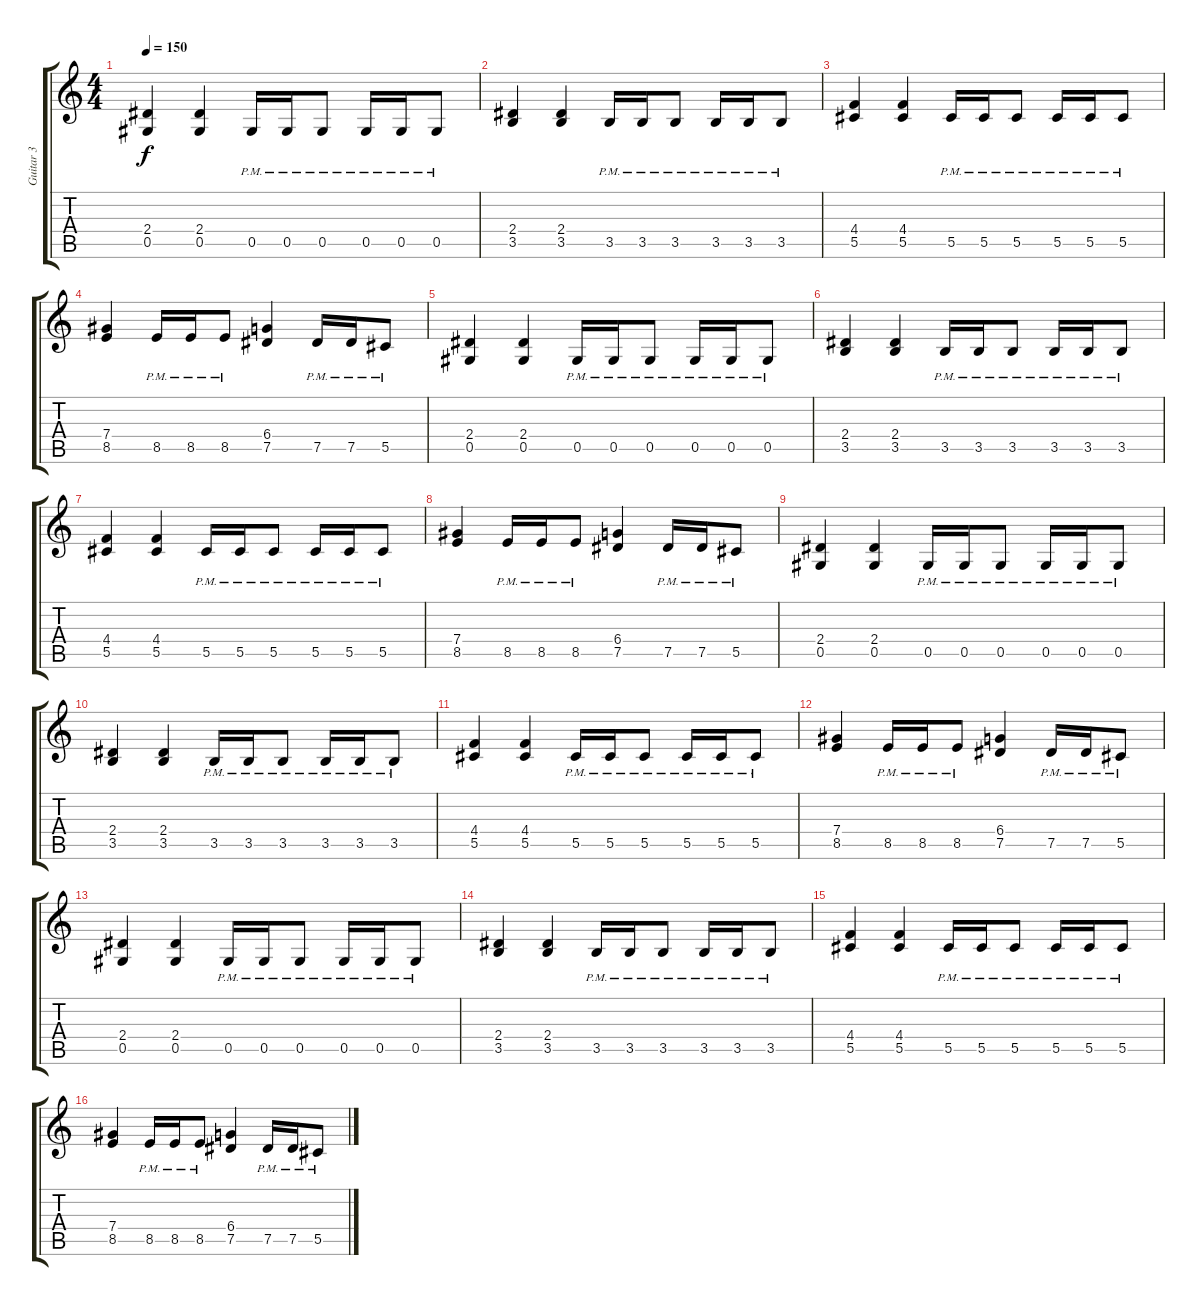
\track ("Guitar 3" "Guitar 3") {instrument overdrivenguitar}
\staff {score tabs}
\tuning (Eb4 Bb3 Gb3 Db3 Ab2 Eb2) {hide}
\ts (4 4)
\section ("" "")
\tempo 150
\clef g2
\ks c
(2.4 0.5).4{dy f volume 10 balance 14 instrument overdrivenguitar} (2.4 0.5).4 0.5{pm}.16 0.5{pm}.16 0.5{pm}.8 0.5{pm}.16 0.5{pm}.16 0.5{pm}.8 |
(2.4 3.5).4 (2.4 3.5).4 3.5{pm}.16 3.5{pm}.16 3.5{pm}.8 3.5{pm}.16 3.5{pm}.16 3.5{pm}.8 |
(4.4 5.5).4 (4.4 5.5).4 5.5{pm}.16 5.5{pm}.16 5.5{pm}.8 5.5{pm}.16 5.5{pm}.16 5.5{pm}.8 |
(7.4 8.5).4 8.5{pm}.16 8.5{pm}.16 8.5{pm}.8 (6.4 7.5).4 7.5{pm}.16 7.5{pm}.16 5.5{pm}.8 |
(2.4 0.5).4 (2.4 0.5).4 0.5{pm}.16 0.5{pm}.16 0.5{pm}.8 0.5{pm}.16 0.5{pm}.16 0.5{pm}.8 |
(2.4 3.5).4 (2.4 3.5).4 3.5{pm}.16 3.5{pm}.16 3.5{pm}.8 3.5{pm}.16 3.5{pm}.16 3.5{pm}.8 |
(4.4 5.5).4 (4.4 5.5).4 5.5{pm}.16 5.5{pm}.16 5.5{pm}.8 5.5{pm}.16 5.5{pm}.16 5.5{pm}.8 |
(7.4 8.5).4 8.5{pm}.16 8.5{pm}.16 8.5{pm}.8 (6.4 7.5).4 7.5{pm}.16 7.5{pm}.16 5.5{pm}.8 |
(2.4 0.5).4 (2.4 0.5).4 0.5{pm}.16 0.5{pm}.16 0.5{pm}.8 0.5{pm}.16 0.5{pm}.16 0.5{pm}.8 |
(2.4 3.5).4 (2.4 3.5).4 3.5{pm}.16 3.5{pm}.16 3.5{pm}.8 3.5{pm}.16 3.5{pm}.16 3.5{pm}.8 |
(4.4 5.5).4 (4.4 5.5).4 5.5{pm}.16 5.5{pm}.16 5.5{pm}.8 5.5{pm}.16 5.5{pm}.16 5.5{pm}.8 |
(7.4 8.5).4 8.5{pm}.16 8.5{pm}.16 8.5{pm}.8 (6.4 7.5).4 7.5{pm}.16 7.5{pm}.16 5.5{pm}.8 |
(2.4 0.5).4 (2.4 0.5).4 0.5{pm}.16 0.5{pm}.16 0.5{pm}.8 0.5{pm}.16 0.5{pm}.16 0.5{pm}.8 |
(2.4 3.5).4 (2.4 3.5).4 3.5{pm}.16 3.5{pm}.16 3.5{pm}.8 3.5{pm}.16 3.5{pm}.16 3.5{pm}.8 |
(4.4 5.5).4 (4.4 5.5).4 5.5{pm}.16 5.5{pm}.16 5.5{pm}.8 5.5{pm}.16 5.5{pm}.16 5.5{pm}.8 |
(7.4 8.5).4 8.5{pm}.16 8.5{pm}.16 8.5{pm}.8 (6.4 7.5).4 7.5{pm}.16 7.5{pm}.16 5.5{pm}.8
